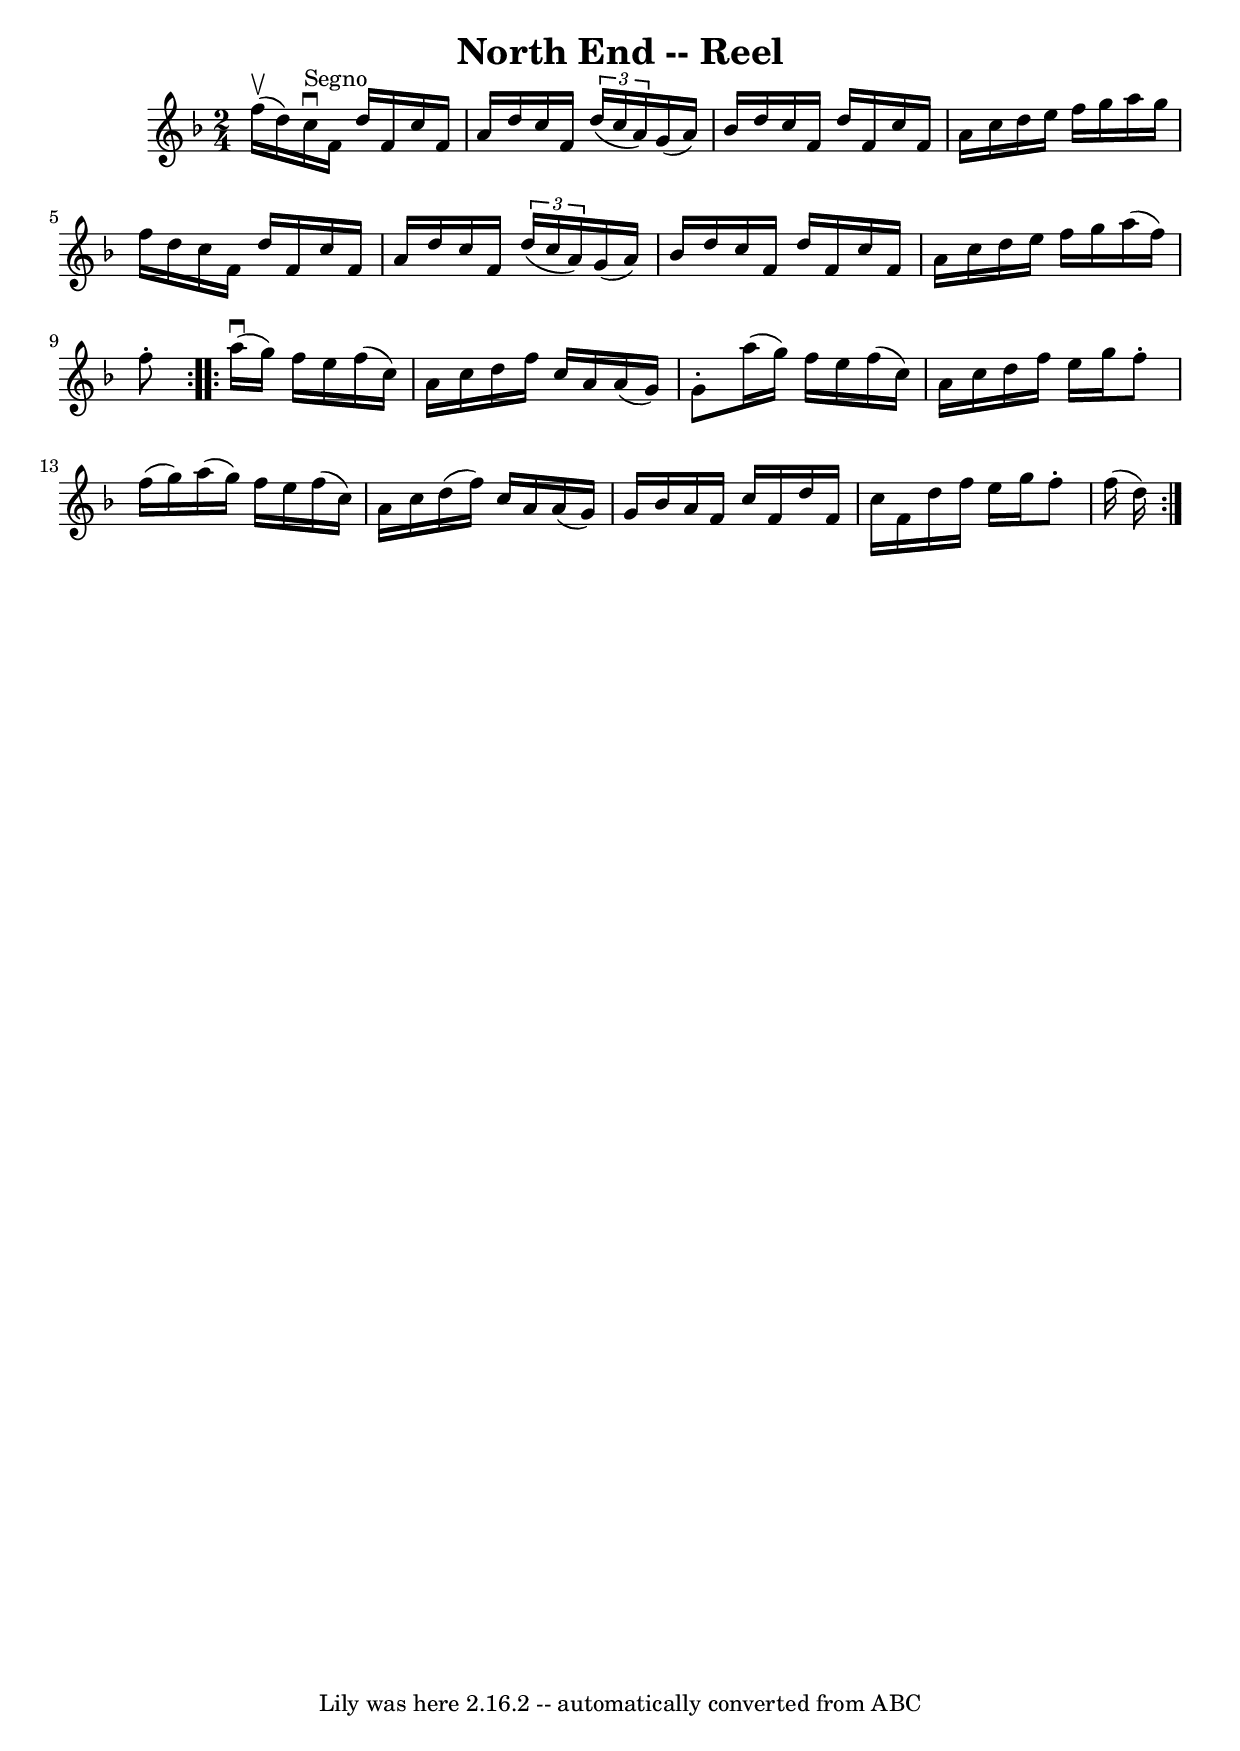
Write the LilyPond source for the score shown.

\version "2.16.2"
\include "Mammoth.ily"
\header {
  %% book = "Ryan's Mammoth Collection"
  crossRefNumber = "1"
  footnotes = "\\\\369"
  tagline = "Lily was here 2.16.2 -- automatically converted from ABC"
  title = "North End -- Reel"

}
voicedefault =  {



  \repeat volta 2 {

    \time 2/4 
    \key f \major
    f''16^\upbow(d''16)   |
    c''16^"Segno"^\downbow f'16 d''16 f'16 c''16 f'16 a'16 d''16    
    |
    c''16 f'16    \times 2/3 { d''16 (c''16 a'16) 
			     } g'16 
    (a'16) bes'16 d''16    |
    c''16 f'16 d''16 f'16    
    c''16 f'16 a'16 c''16    |
    d''16 e''16 f''16 g''16   
    a''16 g''16 f''16 d''16    |
    c''16 f'16 d''16    
    f'16 c''16 f'16 a'16 d''16    |
    c''16 f'16    
    \times 2/3 { d''16 (c''16 a'16) 
	       } g'16 (a'16) bes'16    
    d''16    |
    c''16 f'16 d''16 f'16 c''16 f'16 a'16    
    c''16    |
    d''16 e''16 f''16 g''16 a''16 (f''16)   
    f''8-.   
  }     
  \repeat volta 2 {
    a''16^\downbow(g''16) f''16    
    e''16 f''16 (c''16) a'16 c''16    |
    d''16 f''16    
    c''16 a'16 a'16 (g'16) g'8-.   |
    a''16 (g''16)   
    f''16 e''16 f''16 (c''16) a'16 c''16    |
    d''16    
    f''16 e''16 g''16 f''8-. f''16 (g''16)   |
    a''16 (
    g''16) f''16 e''16 f''16 (c''16) a'16 c''16    |
    
    d''16 (f''16) c''16 a'16 a'16 (g'16) g'16 bes'16    
    |
    a'16 f'16 c''16 f'16 d''16 f'16 c''16 f'16    
    |
    d''16 f''16 e''16 g''16 f''8-. f''16 (d''16)   

  }   

}

\score{
  <<

    \context Staff="default"
    {
      \voicedefault 
      
    }

  >>
  \layout {
    
  }
  \midi {
  }

}
